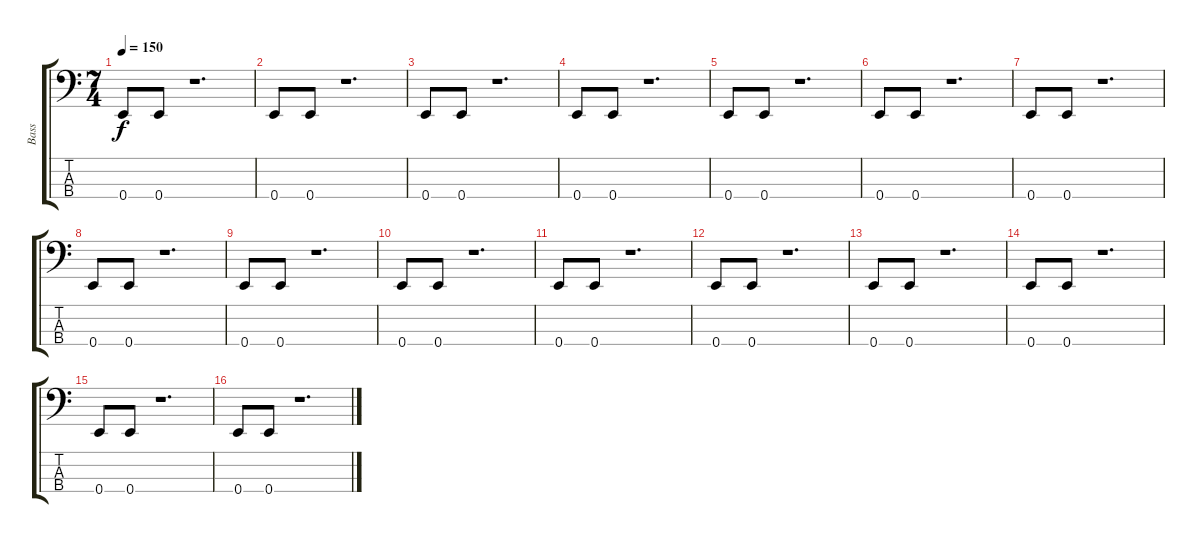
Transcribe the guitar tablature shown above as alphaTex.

\track ("Bass" "Bass") {instrument slapbass1}
\staff {score tabs}
\tuning (G2 D2 A1 E1) {hide}
\ts (7 4)
\tempo 150
\clef f4
\ks c
0.4.8{dy f} 0.4.8 r.1{d} |
0.4.8 0.4.8 r.1{d} |
0.4.8 0.4.8 r.1{d} |
0.4.8 0.4.8 r.1{d} |
0.4.8 0.4.8 r.1{d} |
0.4.8 0.4.8 r.1{d} |
0.4.8 0.4.8 r.1{d} |
0.4.8 0.4.8 r.1{d} |
0.4.8 0.4.8 r.1{d} |
0.4.8 0.4.8 r.1{d} |
0.4.8 0.4.8 r.1{d} |
0.4.8 0.4.8 r.1{d} |
0.4.8 0.4.8 r.1{d} |
0.4.8 0.4.8 r.1{d} |
0.4.8 0.4.8 r.1{d} |
0.4.8 0.4.8 r.1{d}
